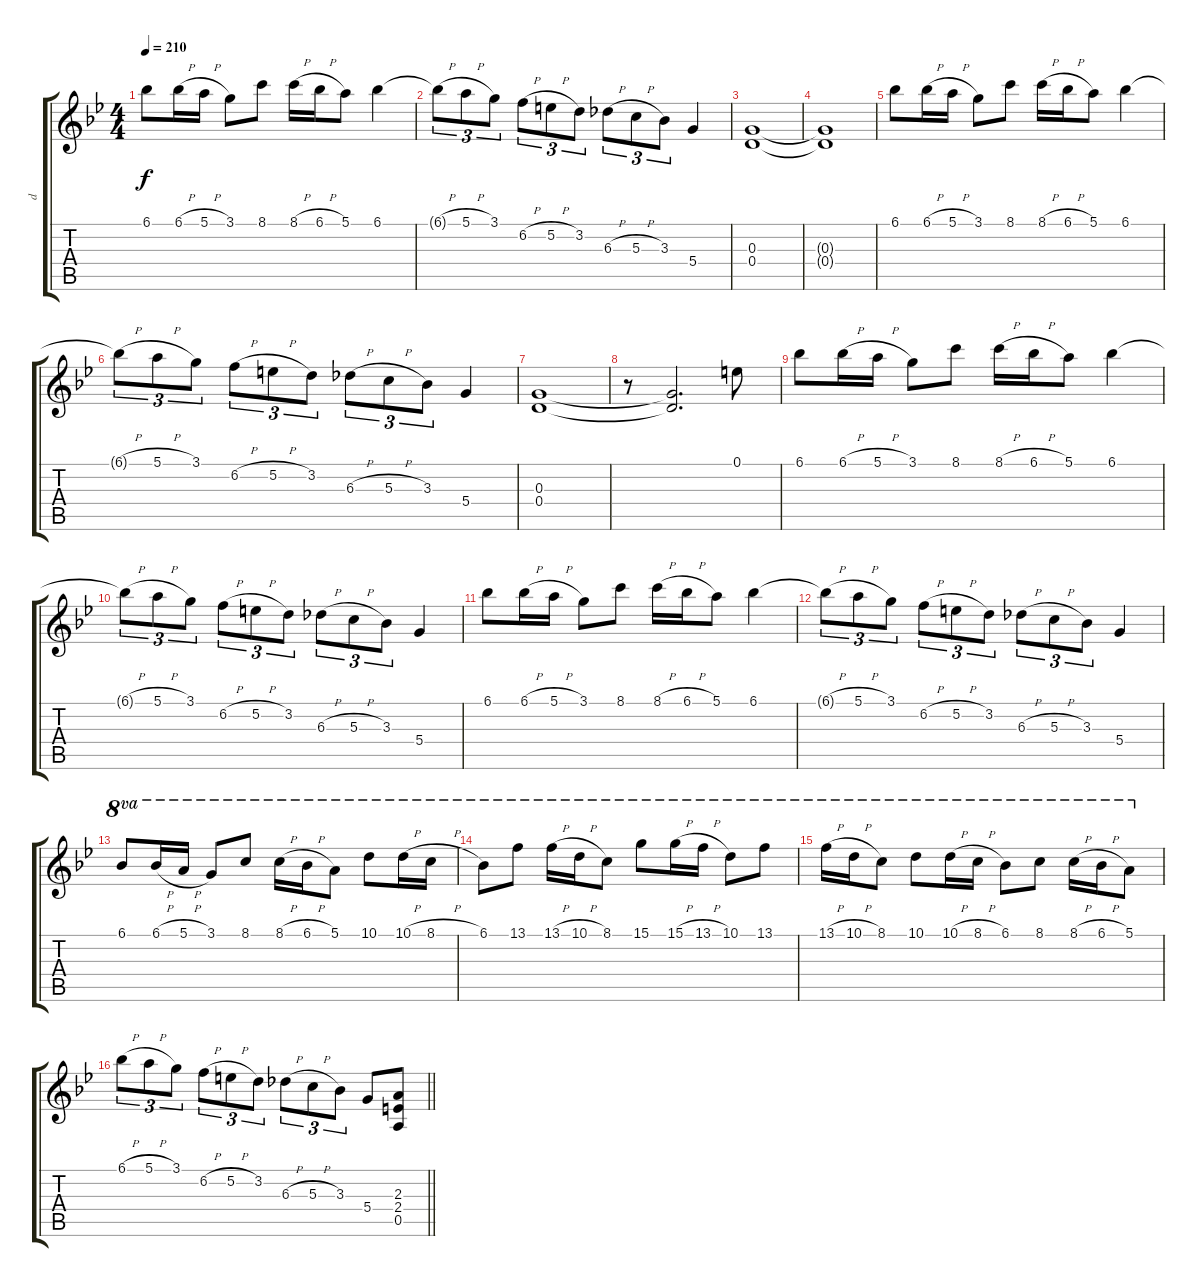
\track ("d" "d") {instrument distortionguitar}
\staff {score tabs}
\tuning (E4 B3 G3 D3 A2 E2) {hide}
\ts (4 4)
\tempo 210
\clef g2
\ks bb
6.1.8{dy f} 6.1{h}.16 5.1{h}.16 3.1.8 8.1.8 8.1{h}.16 6.1{h}.16 5.1.8 6.1.4 |
6.1{h t}.8{tu (3 2)} 5.1{h}.8{tu (3 2)} 3.1.8{tu (3 2)} 6.2{h}.8{tu (3 2)} 5.2{h}.8{tu (3 2)} 3.2.8{tu (3 2)} 6.3{h}.8{tu (3 2)} 5.3{h}.8{tu (3 2)} 3.3.8{tu (3 2)} 5.4.4 |
(0.3 0.4).1 |
(0.3{t} 0.4{t}).1 |
6.1.8 6.1{h}.16 5.1{h}.16 3.1.8 8.1.8 8.1{h}.16 6.1{h}.16 5.1.8 6.1.4 |
6.1{h t}.8{tu (3 2)} 5.1{h}.8{tu (3 2)} 3.1.8{tu (3 2)} 6.2{h}.8{tu (3 2)} 5.2{h}.8{tu (3 2)} 3.2.8{tu (3 2)} 6.3{h}.8{tu (3 2)} 5.3{h}.8{tu (3 2)} 3.3.8{tu (3 2)} 5.4.4 |
(0.3 0.4).1 |
r.8 (0.3{t} 0.4{t}).2{d} 0.1.8 |
6.1.8 6.1{h}.16 5.1{h}.16 3.1.8 8.1.8 8.1{h}.16 6.1{h}.16 5.1.8 6.1.4 |
6.1{h t}.8{tu (3 2)} 5.1{h}.8{tu (3 2)} 3.1.8{tu (3 2)} 6.2{h}.8{tu (3 2)} 5.2{h}.8{tu (3 2)} 3.2.8{tu (3 2)} 6.3{h}.8{tu (3 2)} 5.3{h}.8{tu (3 2)} 3.3.8{tu (3 2)} 5.4.4 |
6.1.8 6.1{h}.16 5.1{h}.16 3.1.8 8.1.8 8.1{h}.16 6.1{h}.16 5.1.8 6.1.4 |
6.1{h t}.8{tu (3 2)} 5.1{h}.8{tu (3 2)} 3.1.8{tu (3 2)} 6.2{h}.8{tu (3 2)} 5.2{h}.8{tu (3 2)} 3.2.8{tu (3 2)} 6.3{h}.8{tu (3 2)} 5.3{h}.8{tu (3 2)} 3.3.8{tu (3 2)} 5.4.4 |
6.1.8{ot 8va} 6.1{h}.16{ot 8va} 5.1{h}.16{ot 8va} 3.1.8{ot 8va} 8.1.8{ot 8va} 8.1{h}.16{ot 8va} 6.1{h}.16{ot 8va} 5.1.8{ot 8va} 10.1.8{ot 8va} 10.1{h}.16{ot 8va} 8.1{h}.16{ot 8va} |
6.1.8{ot 8va} 13.1.8{ot 8va} 13.1{h}.16{ot 8va} 10.1{h}.16{ot 8va} 8.1.8{ot 8va} 15.1.8{ot 8va} 15.1{h}.16{ot 8va} 13.1{h}.16{ot 8va} 10.1.8{ot 8va} 13.1.8{ot 8va} |
13.1{h}.16{ot 8va} 10.1{h}.16{ot 8va} 8.1.8{ot 8va} 10.1.8{ot 8va} 10.1{h}.16{ot 8va} 8.1{h}.16{ot 8va} 6.1.8{ot 8va} 8.1.8{ot 8va} 8.1{h}.16{ot 8va} 6.1{h}.16{ot 8va} 5.1.8{ot 8va} |
\barLineRight lightlight
6.1{h}.8{tu (3 2)} 5.1{h}.8{tu (3 2)} 3.1.8{tu (3 2)} 6.2{h}.8{tu (3 2)} 5.2{h}.8{tu (3 2)} 3.2.8{tu (3 2)} 6.3{h}.8{tu (3 2)} 5.3{h}.8{tu (3 2)} 3.3.8{tu (3 2)} 5.4.8 (2.3 2.4 0.5).8
